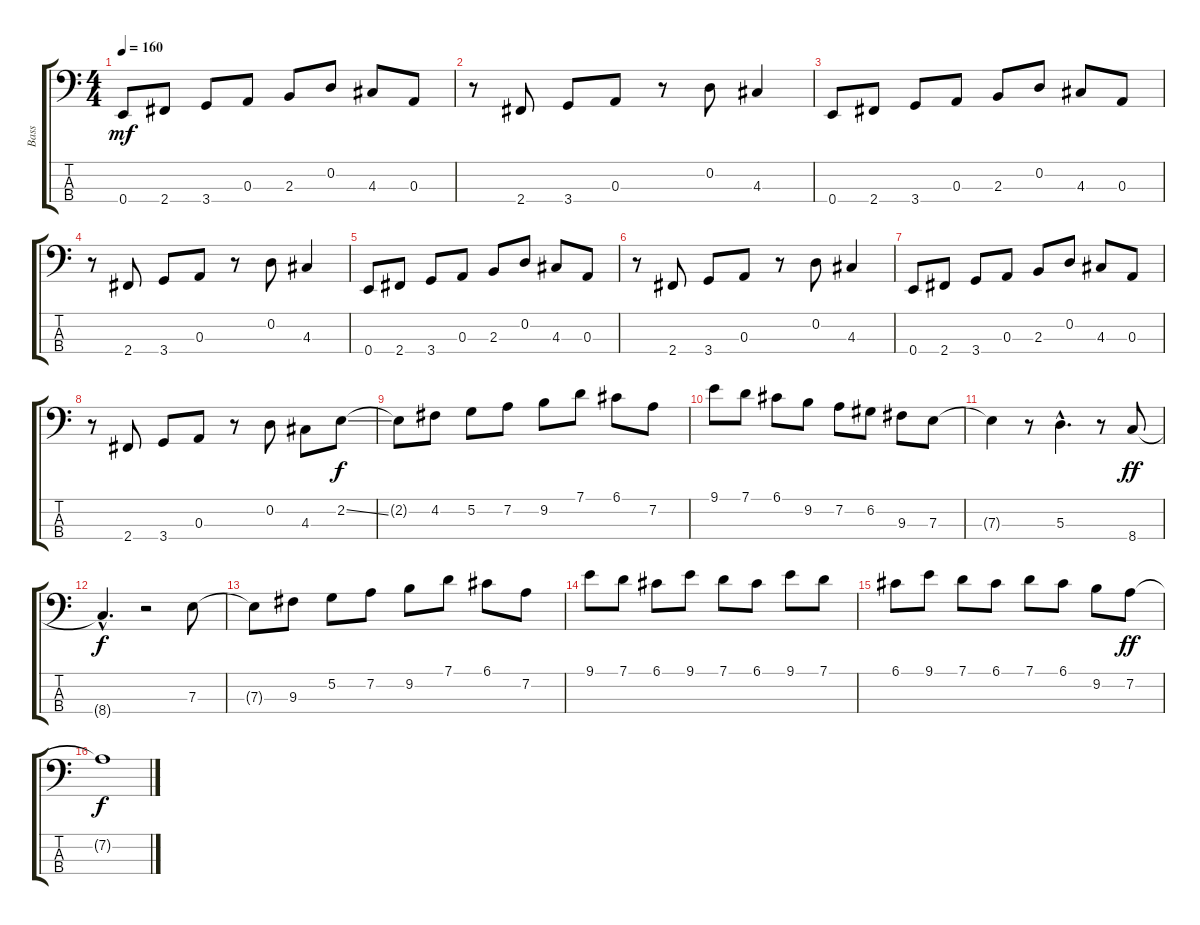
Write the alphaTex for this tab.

\track ("Bass" "Bass") {instrument electricbassfinger}
\staff {score tabs}
\tuning (G2 D2 A1 E1) {hide}
\ts (4 4)
\tempo 160
\clef f4
\ks c
0.4.8{dy mf} 2.4.8 3.4.8 0.3.8 2.3.8 0.2.8 4.3.8 0.3.8 |
r.8 2.4.8 3.4.8 0.3.8 r.8 0.2.8 4.3.4 |
0.4.8 2.4.8 3.4.8 0.3.8 2.3.8 0.2.8 4.3.8 0.3.8 |
r.8 2.4.8 3.4.8 0.3.8 r.8 0.2.8 4.3.4 |
0.4.8 2.4.8 3.4.8 0.3.8 2.3.8 0.2.8 4.3.8 0.3.8 |
r.8 2.4.8 3.4.8 0.3.8 r.8 0.2.8 4.3.4 |
0.4.8 2.4.8 3.4.8 0.3.8 2.3.8 0.2.8 4.3.8 0.3.8 |
r.8 2.4.8 3.4.8 0.3.8 r.8 0.2.8 4.3.8 2.2{ss}.8{dy f} |
2.2{t}.8 4.2.8 5.2.8 7.2.8 9.2.8 7.1.8 6.1.8 7.2.8 |
9.1.8 7.1.8 6.1.8 9.2.8 7.2.8 6.2.8 9.3.8 7.3.8 |
7.3{t}.4 r.8 5.3{hac}.4{d} r.8 8.4.8{dy ff} |
8.4{hac t}.4{d dy f} r.2 7.3.8 |
7.3{t}.8 9.3.8 5.2.8 7.2.8 9.2.8 7.1.8 6.1.8 7.2.8 |
9.1.8 7.1.8 6.1.8 9.1.8 7.1.8 6.1.8 9.1.8 7.1.8 |
6.1.8 9.1.8 7.1.8 6.1.8 7.1.8 6.1.8 9.2.8 7.2.8{dy ff} |
7.2{t}.1{dy f}
